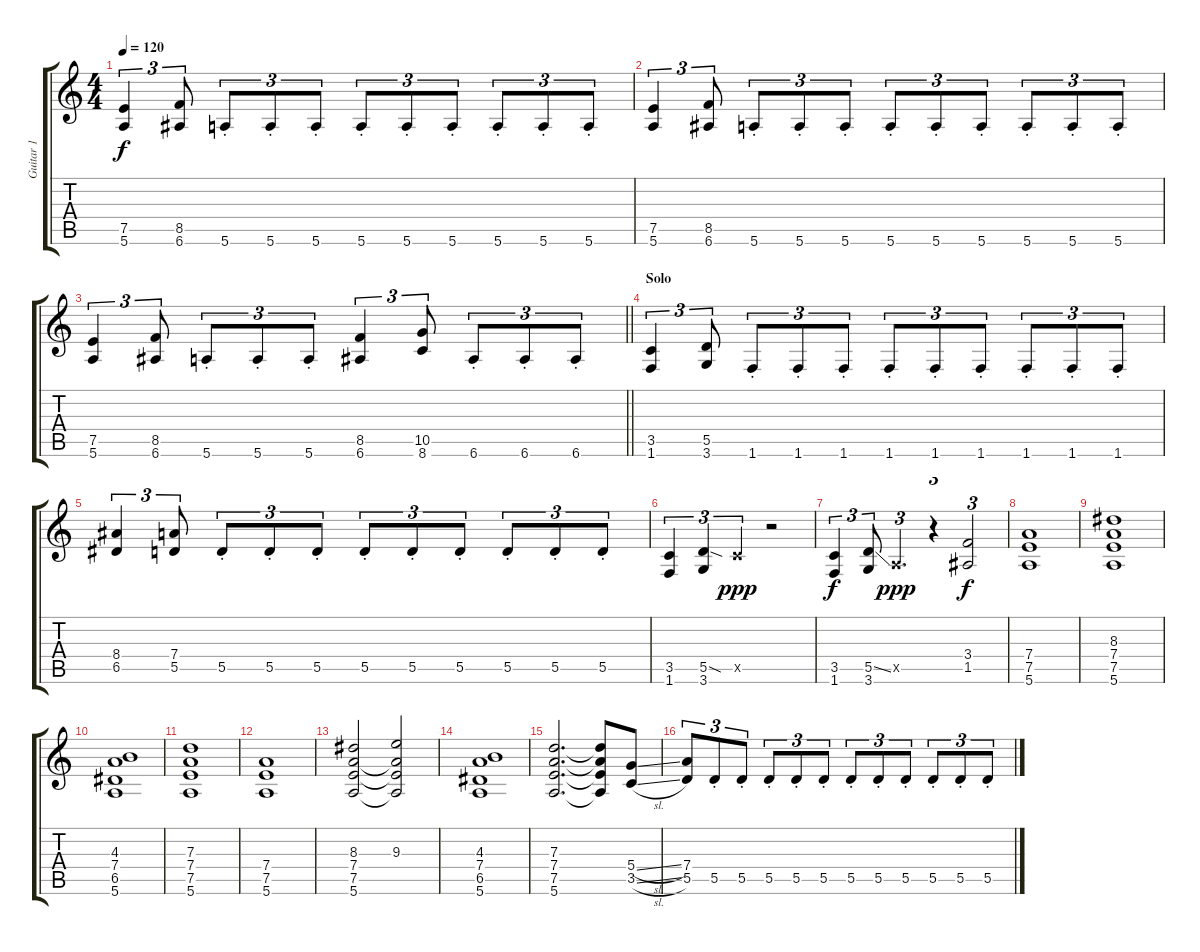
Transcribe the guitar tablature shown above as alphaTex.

\track ("Guitar 1" "Guitar 1") {instrument distortionguitar}
\staff {score tabs}
\tuning (E4 B3 G3 D3 A2 E2) {hide}
\ts (4 4)
\tempo 120
\clef g2
\ks c
(7.5 5.6).4{tu (3 2) dy f} (8.5 6.6).8{tu (3 2)} 5.6{st}.8{tu (3 2)} 5.6{st}.8{tu (3 2)} 5.6{st}.8{tu (3 2)} 5.6{st}.8{tu (3 2)} 5.6{st}.8{tu (3 2)} 5.6{st}.8{tu (3 2)} 5.6{st}.8{tu (3 2)} 5.6{st}.8{tu (3 2)} 5.6{st}.8{tu (3 2)} |
(7.5 5.6).4{tu (3 2)} (8.5 6.6).8{tu (3 2)} 5.6{st}.8{tu (3 2)} 5.6{st}.8{tu (3 2)} 5.6{st}.8{tu (3 2)} 5.6{st}.8{tu (3 2)} 5.6{st}.8{tu (3 2)} 5.6{st}.8{tu (3 2)} 5.6{st}.8{tu (3 2)} 5.6{st}.8{tu (3 2)} 5.6{st}.8{tu (3 2)} |
\barLineRight lightlight
(7.5 5.6).4{tu (3 2)} (8.5 6.6).8{tu (3 2)} 5.6{st}.8{tu (3 2)} 5.6{st}.8{tu (3 2)} 5.6{st}.8{tu (3 2)} (8.5 6.6).4{tu (3 2)} (10.5 8.6).8{tu (3 2)} 6.6{st}.8{tu (3 2)} 6.6{st}.8{tu (3 2)} 6.6{st}.8{tu (3 2)} |
\section ("" "Solo")
(3.5 1.6).4{tu (3 2)} (5.5 3.6).8{tu (3 2)} 1.6{st}.8{tu (3 2)} 1.6{st}.8{tu (3 2)} 1.6{st}.8{tu (3 2)} 1.6{st}.8{tu (3 2)} 1.6{st}.8{tu (3 2)} 1.6{st}.8{tu (3 2)} 1.6{st}.8{tu (3 2)} 1.6{st}.8{tu (3 2)} 1.6{st}.8{tu (3 2)} |
(8.4 6.5).4{tu (3 2)} (7.4 5.5).8{tu (3 2)} 5.5{st}.8{tu (3 2)} 5.5{st}.8{tu (3 2)} 5.5{st}.8{tu (3 2)} 5.5{st}.8{tu (3 2)} 5.5{st}.8{tu (3 2)} 5.5{st}.8{tu (3 2)} 5.5{st}.8{tu (3 2)} 5.5{st}.8{tu (3 2)} 5.5{st}.8{tu (3 2)} |
(3.5 1.6).4{tu (3 2)} (5.5{sod} 3.6).4{tu (3 2)} 3.5{x}.4{tu (3 2) dy ppp} r.2 |
(3.5 1.6).4{tu (3 2) dy f} (5.5{ss} 3.6).8{tu (3 2)} 0.5{x}.4{d tu (3 2) dy ppp} r.4{tu (3 2)} (3.4 1.5).2{tu (3 2) dy f} |
(7.4 7.5 5.6).1{volume 12} |
(8.3 7.4 7.5 5.6).1{volume 11} |
(4.3 7.4 6.5 5.6).1{volume 11} |
(7.3 7.4 7.5 5.6).1{volume 11} |
(7.4 7.5 5.6).1{volume 12} |
(8.3 7.4 7.5 5.6).2{volume 11} (9.3 7.4{t} 7.5{t} 5.6{t}).2 |
(4.3 7.4 6.5 5.6).1{volume 11} |
(7.3 7.4 7.5 5.6).2{d volume 11} (7.3{t} 7.4{t} 7.5{t} 5.6{t}).8 (5.4{sl} 3.5{sl}).8{volume 16} |
(7.4 5.5).8{tu (3 2)} 5.5{st}.8{tu (3 2)} 5.5{st}.8{tu (3 2)} 5.5{st}.8{tu (3 2)} 5.5{st}.8{tu (3 2)} 5.5{st}.8{tu (3 2)} 5.5{st}.8{tu (3 2)} 5.5{st}.8{tu (3 2)} 5.5{st}.8{tu (3 2)} 5.5{st}.8{tu (3 2)} 5.5{st}.8{tu (3 2)} 5.5{st}.8{tu (3 2)}
